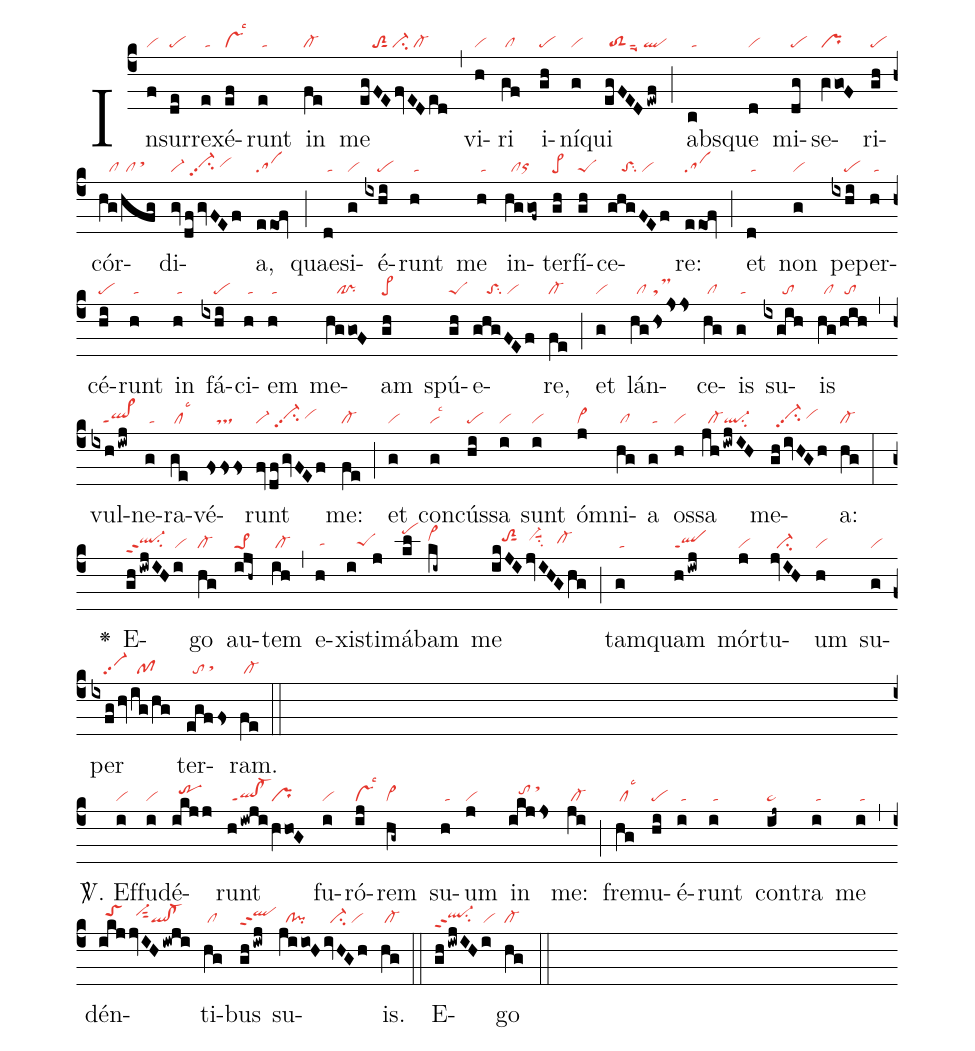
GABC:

nabc-lines: 1;
%%
(c4)In(f|vi)sur(de|pe)re(e|/ta)xé(ef|vslsc3)runt(e|/ta) in(fe|cl-) me(egFEfvEDed|////toS2sut1/ci-/cl-) (,)
vi(h|vi)ri(gf|/cl) i(gh|pe)ní(g|vi)qui(egFEDewf|/toS2sut1suu1/ql) (;)
ab(c|/ta)sque(d|vi) mi(dg|pe)se(gVgo!F|pr)ri(gh|pe)cór(hg/hfg|///cl//cl/sthi)di(gv|vi-|/dfgvFEf|//vi-hhpp2su2/vihh)a,(eeof|sa) (;)
quae(d|/ta)si(g|vi)é(ixhi|////pe)runt(h|/ta) me(h|/ta) in(hggof~|//clorhg)ter(gh|pe>)fí(gh|peS)ce(ghgFEf|////toSsu2/vi)re:(eeof|sa) (;)

et(d|/ta) non(g|vi) pe(ixhi|////pe)per(h|/ta)cé(hi|pe)runt(h|/ta) in(h|/ta) fá(ixhi|////pe)ci(h|/ta)em(h|/ta) me(hggo!F|///cl!pr)am(gh|pe>) spú(gh|peS)e(ghgFEf|////toSsu2/vi)re,(fe|cl-) (;)
et(g|vi) lán(hg/hsjsjs|//cl//tsM)ce(hg|/cl)is(g|/ta) su(ixgih|//////to)is(hg/hih|//cl///to) (,)
vul(ixhiwj|///ql>ppt1)ne(g|/ta)ra(ge|/cllsc3)vé(fsfsfs|///ts)runt(fv|vi-|/dfgvFEf|//vi-hhpp2su2/vihh) me:(fe|cl-) (;)
et(g|vi) con(g|vilsc3)cús(hi|pe)sa(i|vi) sunt(i|vi) óm(j|cl~)ni(hg|/cl)a(g|/ta) os(h|vi)sa(jhiwj/IH|//cl-ql-su2) me(ghivHGh|//vi-hhpp2su2/vihh)a:(hg|cl-) (:Z)

<v>\greheightstar</v>() E(ghiwjIHi|ql-hhppt2su2vi)go(hg|cl-) au(ijh~|pe>1)tem(ih|/cl-) (,) e(h|/tahg)xi(i|///peShg)sti(j)má(kl|pehl)bam(ki~|cl~hi) me(ikJIjvIHGhg|///toS2hisut1///vi-hisuu1su2////cl-hh) (;)
tam(g|/ta)quam(hiwj|qlppt1) mór(j|vi)tu(jvIH|//ci-)um(h|vi) su(g|vi)per(ixfghv|////vi-pp2|ig/hg|//pf) ter(egffs|//to/sthh)ram.(fe|/cl-) (::Z)

<sp>V/</sp>. Ef(i|vi)fu(i|vi)dé(ikjj|//trhi)runt(hiwji|/ql!cl-ppt1|/hVho!G|pr) fu(i|vi)ró(ij|vslsc3)rem(hg~|cl~) su(h|/ta)um(j|vi) in(ikjjs|///tohi/sthk) me:(ji|/cl-) (;)
fre(hg|/cllsc3)mu(hi|pe)é(i|/ta)runt(i|/ta) con(ij~|pe~)tra(i|/ta) me(i|/ta) (,) dén(ikj|//toShi|/jvIHiwji|//vi-hisut2ql!cl-)ti(hg|/cl)bus(ghiwj|qlhippt2) su(ji/io!H|//cl!pi|/ivHGh|//ci-/vi)is.(hg|/cl-) (::)

E(ghiwjIHi|ql-hhppt2su2vi)go(hg|cl-) (::)
